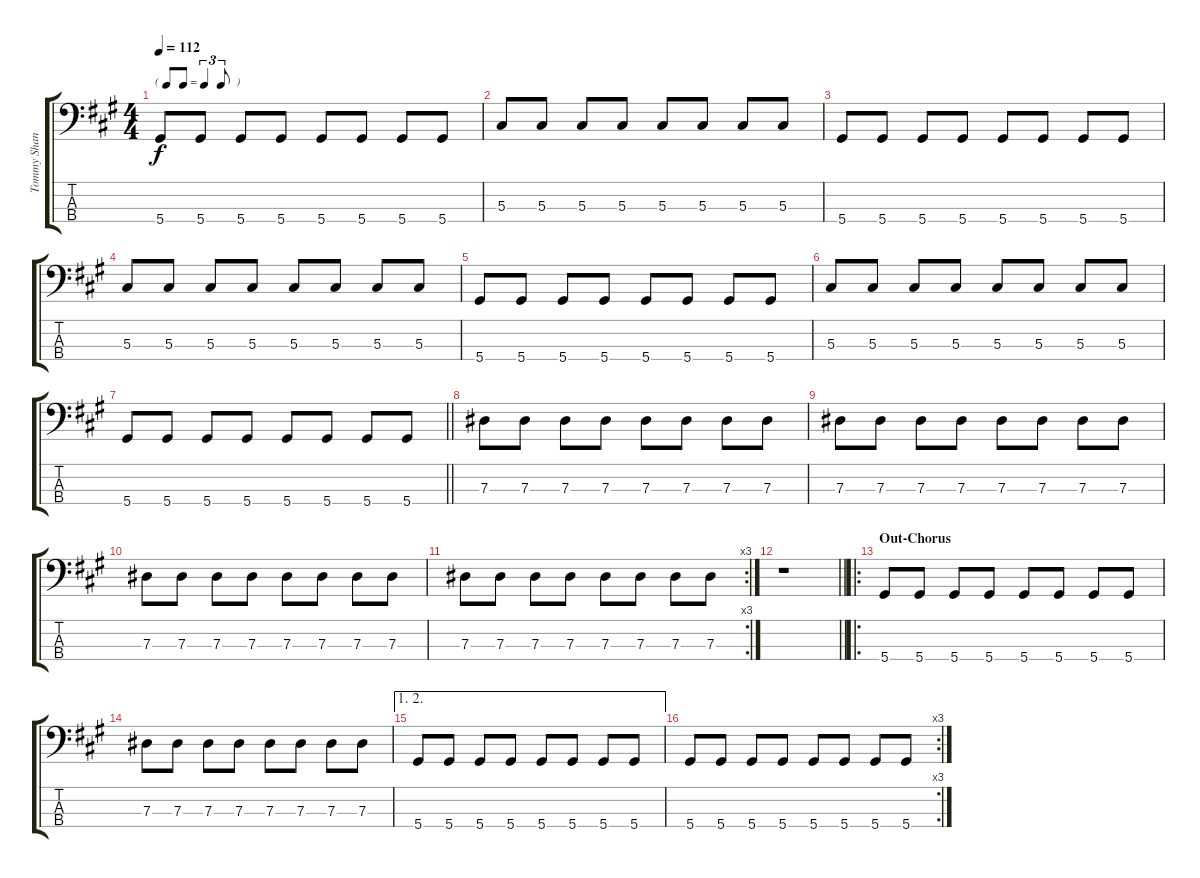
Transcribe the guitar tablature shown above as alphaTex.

\track ("Tommy Shannon (Bass)" "Tommy Shan") {instrument electricbassfinger}
\staff {score tabs}
\tuning (Gb2 Db2 Ab1 Eb1) {hide}
\ts (4 4)
\tf triplet8th
\tempo 112
\clef f4
\ks a
5.4.8{dy f} 5.4.8 5.4.8 5.4.8 5.4.8 5.4.8 5.4.8 5.4.8 |
5.3.8 5.3.8 5.3.8 5.3.8 5.3.8 5.3.8 5.3.8 5.3.8 |
5.4.8 5.4.8 5.4.8 5.4.8 5.4.8 5.4.8 5.4.8 5.4.8 |
5.3.8 5.3.8 5.3.8 5.3.8 5.3.8 5.3.8 5.3.8 5.3.8 |
5.4.8 5.4.8 5.4.8 5.4.8 5.4.8 5.4.8 5.4.8 5.4.8 |
5.3.8 5.3.8 5.3.8 5.3.8 5.3.8 5.3.8 5.3.8 5.3.8 |
\barLineRight lightlight
5.4.8 5.4.8 5.4.8 5.4.8 5.4.8 5.4.8 5.4.8 5.4.8 |
7.3.8 7.3.8 7.3.8 7.3.8 7.3.8 7.3.8 7.3.8 7.3.8 |
7.3.8 7.3.8 7.3.8 7.3.8 7.3.8 7.3.8 7.3.8 7.3.8 |
7.3.8 7.3.8 7.3.8 7.3.8 7.3.8 7.3.8 7.3.8 7.3.8 |
\rc 3
7.3.8 7.3.8 7.3.8 7.3.8 7.3.8 7.3.8 7.3.8 7.3.8 |
\barLineRight lightlight
r.1 |
\ro
\section ("" "Out-Chorus")
5.4.8 5.4.8 5.4.8 5.4.8 5.4.8 5.4.8 5.4.8 5.4.8 |
7.3.8 7.3.8 7.3.8 7.3.8 7.3.8 7.3.8 7.3.8 7.3.8 |
\ae (1 2)
5.4.8 5.4.8 5.4.8 5.4.8 5.4.8 5.4.8 5.4.8 5.4.8 |
\rc 3
5.4.8 5.4.8 5.4.8 5.4.8 5.4.8 5.4.8 5.4.8 5.4.8
